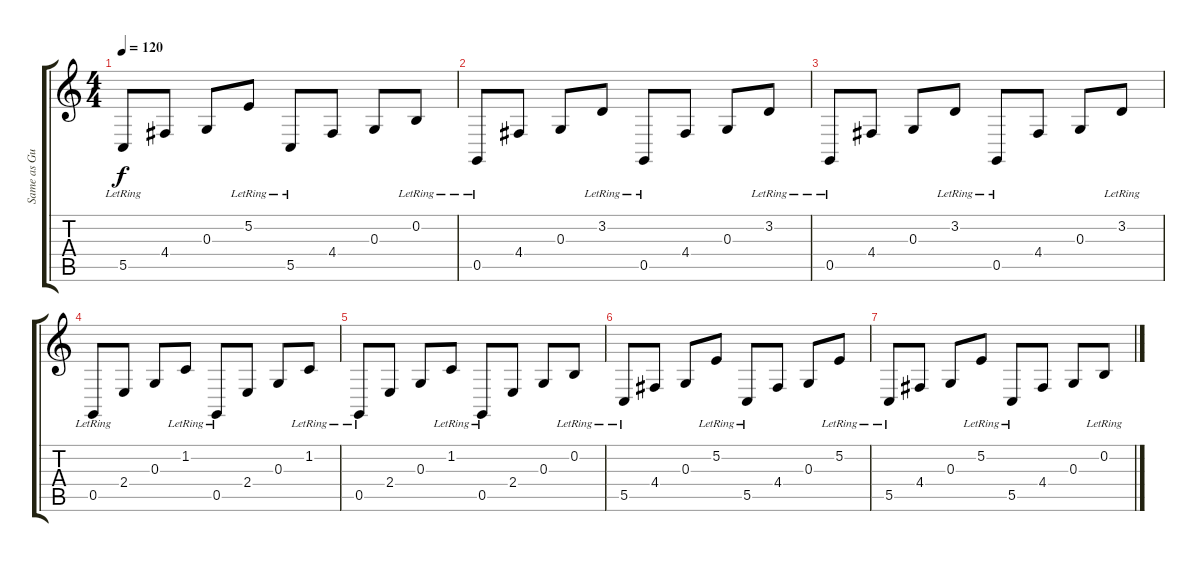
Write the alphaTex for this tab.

\track ("Same as Guitar (For Effect)" "Same as Gu") {instrument pad4choir}
\staff {score tabs}
\tuning (D4 B3 G3 D3 G2 D2) {hide}
\ts (4 4)
\tempo 120
\clef g2
\ks c
5.5{lr}.8{dy f} 4.4.8 0.3.8 5.2{lr}.8 5.5{lr}.8 4.4.8 0.3.8 0.2{lr}.8 |
0.5{lr}.8 4.4.8 0.3.8 3.2{lr}.8 0.5{lr}.8 4.4.8 0.3.8 3.2{lr}.8 |
0.5{lr}.8 4.4.8 0.3.8 3.2{lr}.8 0.5{lr}.8 4.4.8 0.3.8 3.2{lr}.8 |
0.5{lr}.8 2.4.8 0.3.8 1.2{lr}.8 0.5{lr}.8 2.4.8 0.3.8 1.2{lr}.8 |
0.5{lr}.8 2.4.8 0.3.8 1.2{lr}.8 0.5{lr}.8 2.4.8 0.3.8 0.2{lr}.8 |
5.5{lr}.8 4.4.8 0.3.8 5.2{lr}.8 5.5{lr}.8 4.4.8 0.3.8 5.2{lr}.8 |
5.5{lr}.8 4.4.8 0.3.8 5.2{lr}.8 5.5{lr}.8 4.4.8 0.3.8 0.2{lr}.8
